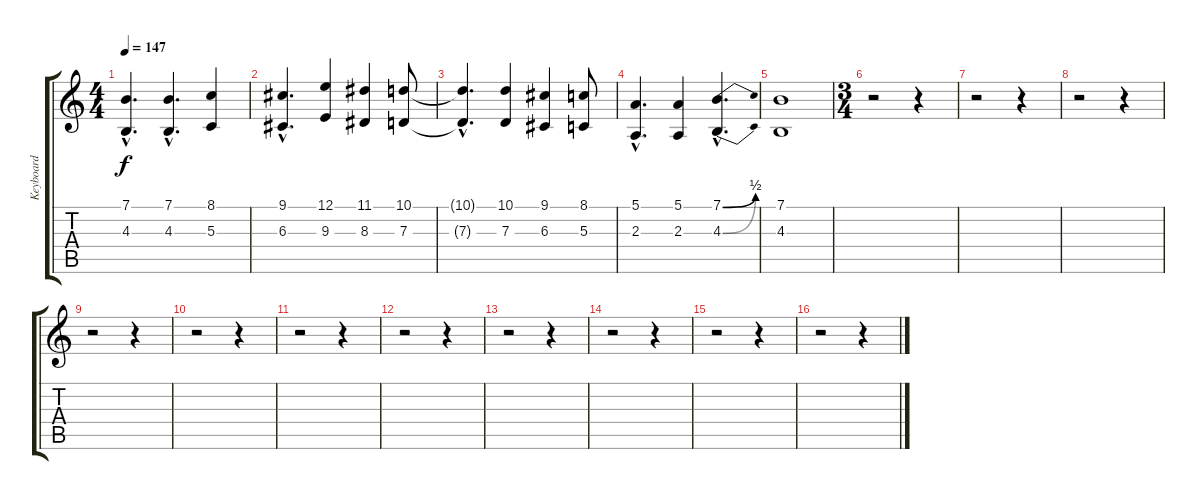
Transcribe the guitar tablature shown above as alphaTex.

\track ("Keyboard" "Keyboard") {instrument lead2sawtooth}
\staff {score tabs}
\tuning (E4 B3 G3 D3 A2 D2) {hide}
\ts (4 4)
\tempo 147
\clef g2
\ks c
(7.1{hac} 4.3{hac}).4{d dy f} (7.1{hac} 4.3{hac}).4{d} (8.1 5.3).4 |
(9.1{hac} 6.3{hac}).4{d} (12.1 9.3).4 (11.1 8.3).4 (10.1 7.3).8 |
(10.1{hac t} 7.3{hac t}).4{d} (10.1 7.3).4 (9.1 6.3).4 (8.1 5.3).8 |
(5.1{hac} 2.3{hac}).4{d} (5.1 2.3).4 (7.1{be (bend 0 0 60 2) hac} 4.3{be (bend 0 0 60 2) hac}).4{d} |
(7.1 4.3).1 |
\ts (3 4)
r.2 r.4 |
r.2 r.4 |
r.2 r.4 |
r.2 r.4 |
r.2 r.4 |
r.2 r.4 |
r.2 r.4 |
r.2 r.4 |
r.2 r.4 |
r.2 r.4 |
r.2 r.4
